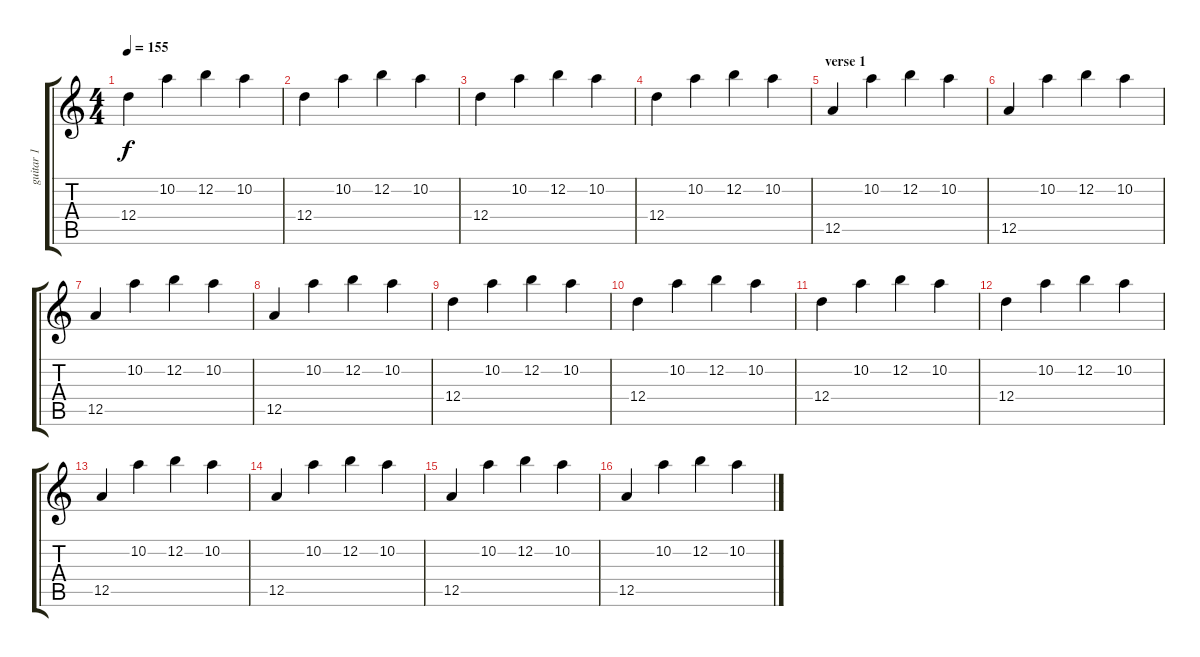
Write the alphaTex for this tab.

\track ("guitar 1" "guitar 1") {instrument electricguitarjazz}
\staff {score tabs}
\tuning (E4 B3 G3 D3 A2 E2) {hide}
\ts (4 4)
\tempo 155
\clef g2
\ks c
12.4.4{dy f} 10.2.4 12.2.4 10.2.4 |
12.4.4 10.2.4 12.2.4 10.2.4 |
12.4.4 10.2.4 12.2.4 10.2.4 |
12.4.4 10.2.4 12.2.4 10.2.4 |
\section ("" "verse 1")
12.5.4 10.2.4 12.2.4 10.2.4 |
12.5.4 10.2.4 12.2.4 10.2.4 |
12.5.4 10.2.4 12.2.4 10.2.4 |
12.5.4 10.2.4 12.2.4 10.2.4 |
12.4.4 10.2.4 12.2.4 10.2.4 |
12.4.4 10.2.4 12.2.4 10.2.4 |
12.4.4 10.2.4 12.2.4 10.2.4 |
12.4.4 10.2.4 12.2.4 10.2.4 |
12.5.4 10.2.4 12.2.4 10.2.4 |
12.5.4 10.2.4 12.2.4 10.2.4 |
12.5.4 10.2.4 12.2.4 10.2.4 |
12.5.4 10.2.4 12.2.4 10.2.4
